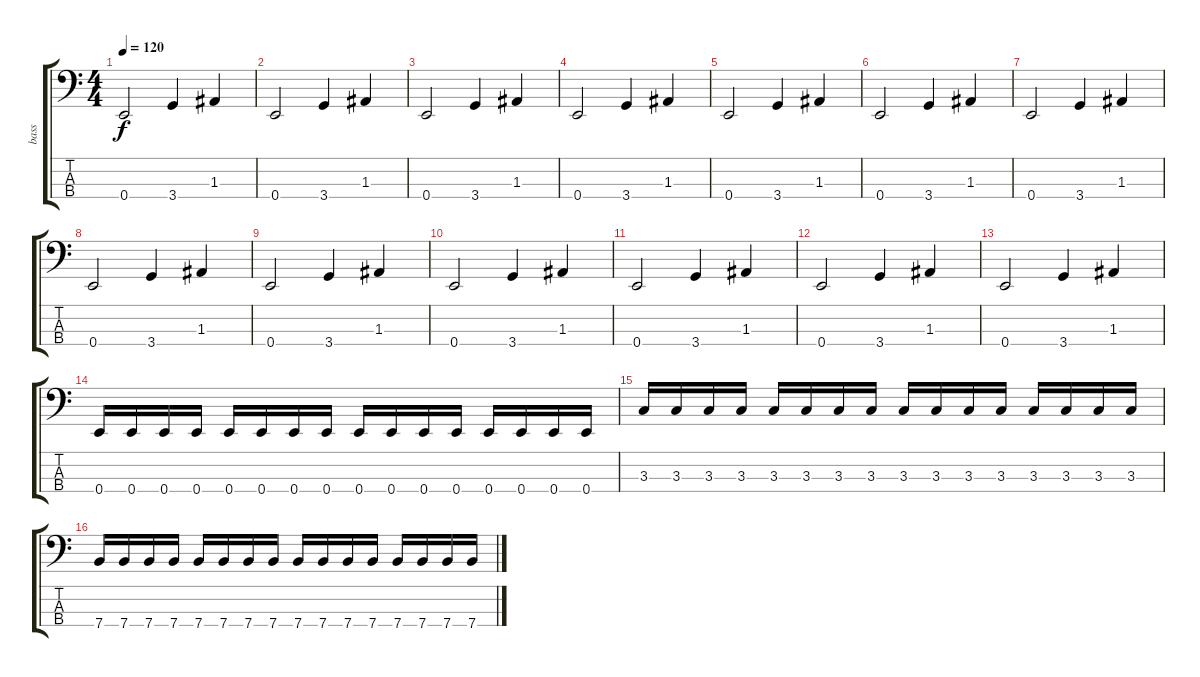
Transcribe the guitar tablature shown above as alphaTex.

\track ("bass" "bass") {instrument electricbasspick}
\staff {score tabs}
\tuning (G2 D2 A1 E1) {hide}
\ts (4 4)
\tempo 120
\clef f4
\ks c
0.4.2{dy f instrument electricbasspick} 3.4.4 1.3.4 |
0.4.2 3.4.4 1.3.4 |
0.4.2 3.4.4 1.3.4 |
0.4.2 3.4.4 1.3.4 |
0.4.2 3.4.4 1.3.4 |
0.4.2 3.4.4 1.3.4 |
0.4.2 3.4.4 1.3.4 |
0.4.2 3.4.4 1.3.4 |
0.4.2 3.4.4 1.3.4 |
0.4.2 3.4.4 1.3.4 |
0.4.2 3.4.4 1.3.4 |
0.4.2 3.4.4 1.3.4 |
0.4.2 3.4.4 1.3.4 |
0.4.16 0.4.16 0.4.16 0.4.16 0.4.16 0.4.16 0.4.16 0.4.16 0.4.16 0.4.16 0.4.16 0.4.16 0.4.16 0.4.16 0.4.16 0.4.16 |
3.3.16 3.3.16 3.3.16 3.3.16 3.3.16 3.3.16 3.3.16 3.3.16 3.3.16 3.3.16 3.3.16 3.3.16 3.3.16 3.3.16 3.3.16 3.3.16 |
7.4.16 7.4.16 7.4.16 7.4.16 7.4.16 7.4.16 7.4.16 7.4.16 7.4.16 7.4.16 7.4.16 7.4.16 7.4.16 7.4.16 7.4.16 7.4.16
